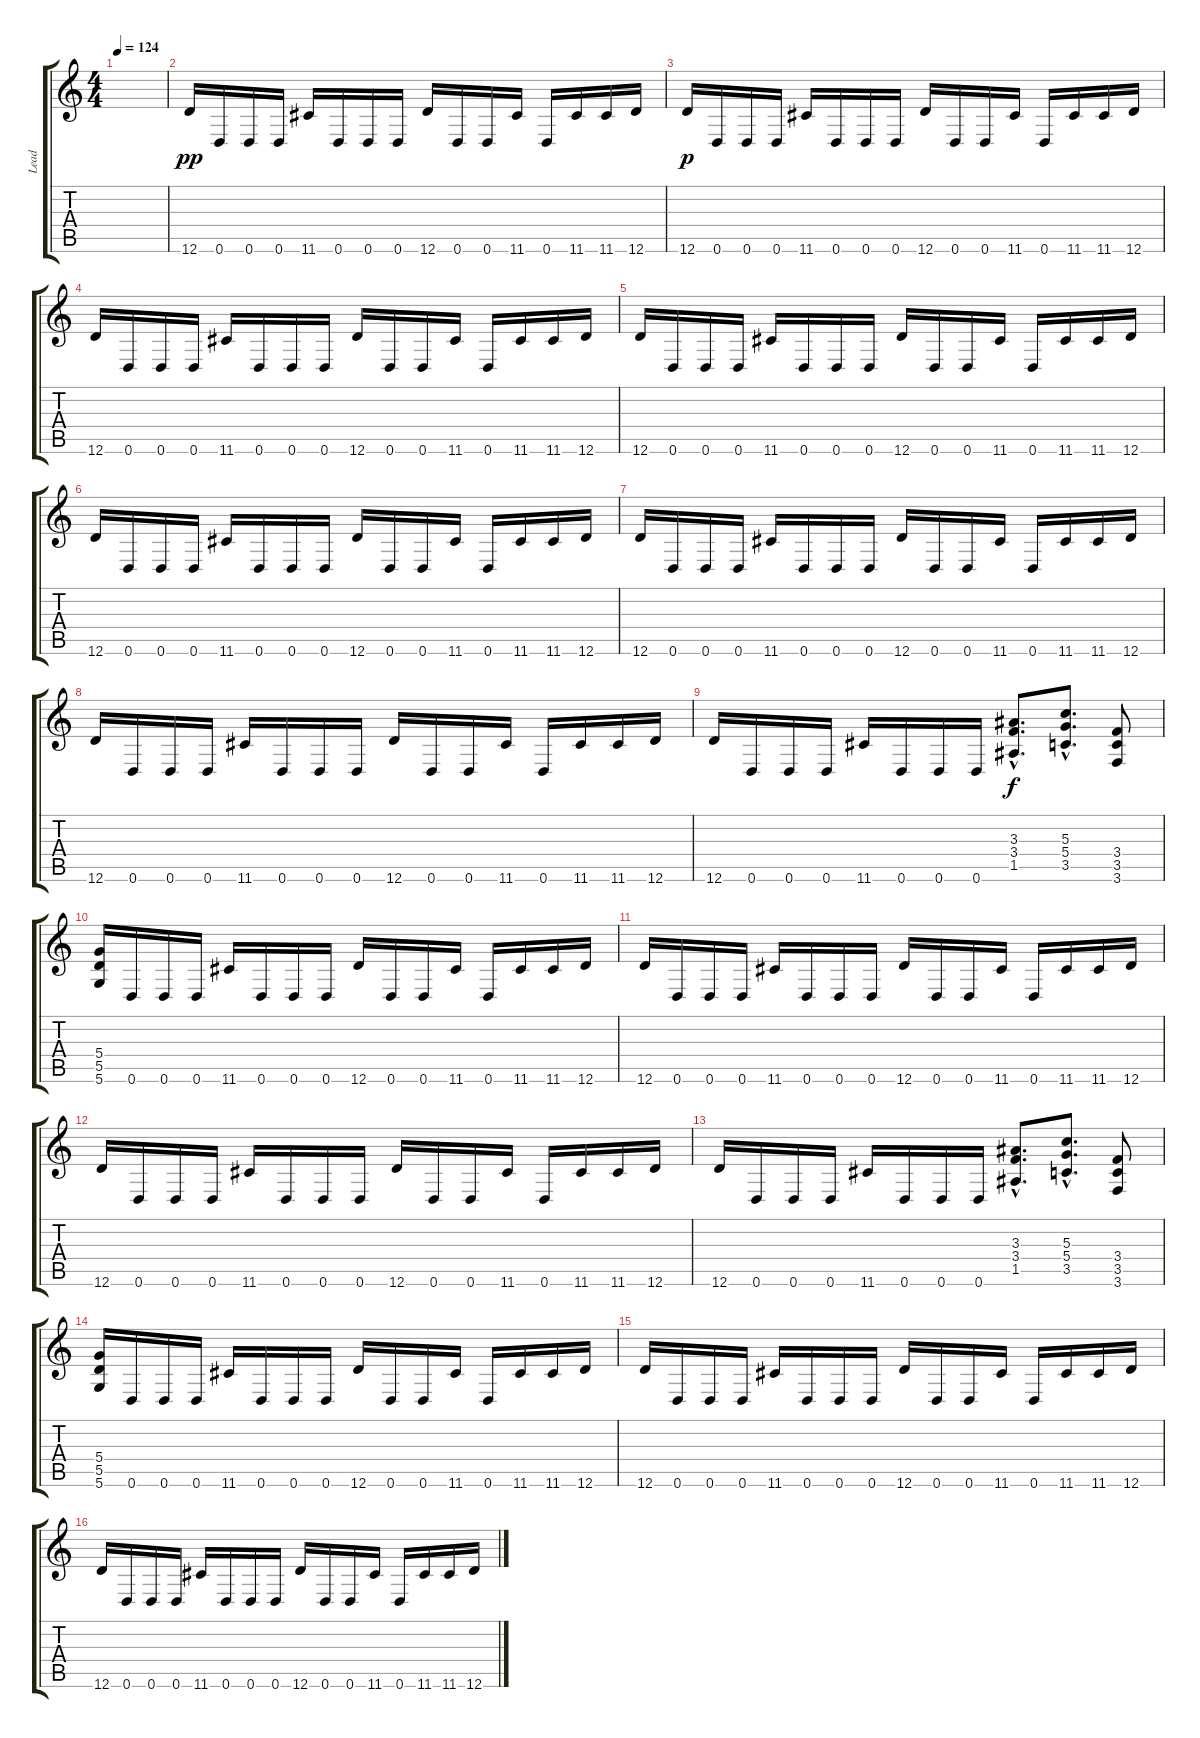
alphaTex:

\track ("Lead" "Lead") {instrument overdrivenguitar}
\staff {score tabs}
\tuning (E4 B3 G3 D3 A2 D2) {hide}
\ts (4 4)
\tempo 124
\clef g2
\ks c
|
12.6.16{dy pp} 0.6.16 0.6.16 0.6.16 11.6.16 0.6.16 0.6.16 0.6.16 12.6.16 0.6.16 0.6.16 11.6.16 0.6.16 11.6.16 11.6.16 12.6.16 |
12.6.16{dy p} 0.6.16 0.6.16 0.6.16 11.6.16 0.6.16 0.6.16 0.6.16 12.6.16 0.6.16 0.6.16 11.6.16 0.6.16 11.6.16 11.6.16 12.6.16 |
12.6.16 0.6.16 0.6.16 0.6.16 11.6.16 0.6.16 0.6.16 0.6.16 12.6.16 0.6.16 0.6.16 11.6.16 0.6.16 11.6.16 11.6.16 12.6.16 |
12.6.16 0.6.16 0.6.16 0.6.16 11.6.16 0.6.16 0.6.16 0.6.16 12.6.16 0.6.16 0.6.16 11.6.16 0.6.16 11.6.16 11.6.16 12.6.16 |
12.6.16 0.6.16 0.6.16 0.6.16 11.6.16 0.6.16 0.6.16 0.6.16 12.6.16 0.6.16 0.6.16 11.6.16 0.6.16 11.6.16 11.6.16 12.6.16 |
12.6.16 0.6.16 0.6.16 0.6.16 11.6.16 0.6.16 0.6.16 0.6.16 12.6.16 0.6.16 0.6.16 11.6.16 0.6.16 11.6.16 11.6.16 12.6.16 |
12.6.16 0.6.16 0.6.16 0.6.16 11.6.16 0.6.16 0.6.16 0.6.16 12.6.16 0.6.16 0.6.16 11.6.16 0.6.16 11.6.16 11.6.16 12.6.16 |
12.6.16 0.6.16 0.6.16 0.6.16 11.6.16 0.6.16 0.6.16 0.6.16 (3.3{hac} 3.4{hac} 1.5{hac}).8{d dy f} (5.3{hac} 5.4{hac} 3.5{hac}).8{d} (3.4 3.5 3.6).8 |
(5.4 5.5 5.6).16 0.6.16 0.6.16 0.6.16 11.6.16 0.6.16 0.6.16 0.6.16 12.6.16 0.6.16 0.6.16 11.6.16 0.6.16 11.6.16 11.6.16 12.6.16 |
12.6.16 0.6.16 0.6.16 0.6.16 11.6.16 0.6.16 0.6.16 0.6.16 12.6.16 0.6.16 0.6.16 11.6.16 0.6.16 11.6.16 11.6.16 12.6.16 |
12.6.16 0.6.16 0.6.16 0.6.16 11.6.16 0.6.16 0.6.16 0.6.16 12.6.16 0.6.16 0.6.16 11.6.16 0.6.16 11.6.16 11.6.16 12.6.16 |
12.6.16 0.6.16 0.6.16 0.6.16 11.6.16 0.6.16 0.6.16 0.6.16 (3.3{hac} 3.4{hac} 1.5{hac}).8{d} (5.3{hac} 5.4{hac} 3.5{hac}).8{d} (3.4 3.5 3.6).8 |
(5.4 5.5 5.6).16 0.6.16 0.6.16 0.6.16 11.6.16 0.6.16 0.6.16 0.6.16 12.6.16 0.6.16 0.6.16 11.6.16 0.6.16 11.6.16 11.6.16 12.6.16 |
12.6.16 0.6.16 0.6.16 0.6.16 11.6.16 0.6.16 0.6.16 0.6.16 12.6.16 0.6.16 0.6.16 11.6.16 0.6.16 11.6.16 11.6.16 12.6.16 |
12.6.16 0.6.16 0.6.16 0.6.16 11.6.16 0.6.16 0.6.16 0.6.16 12.6.16 0.6.16 0.6.16 11.6.16 0.6.16 11.6.16 11.6.16 12.6.16
